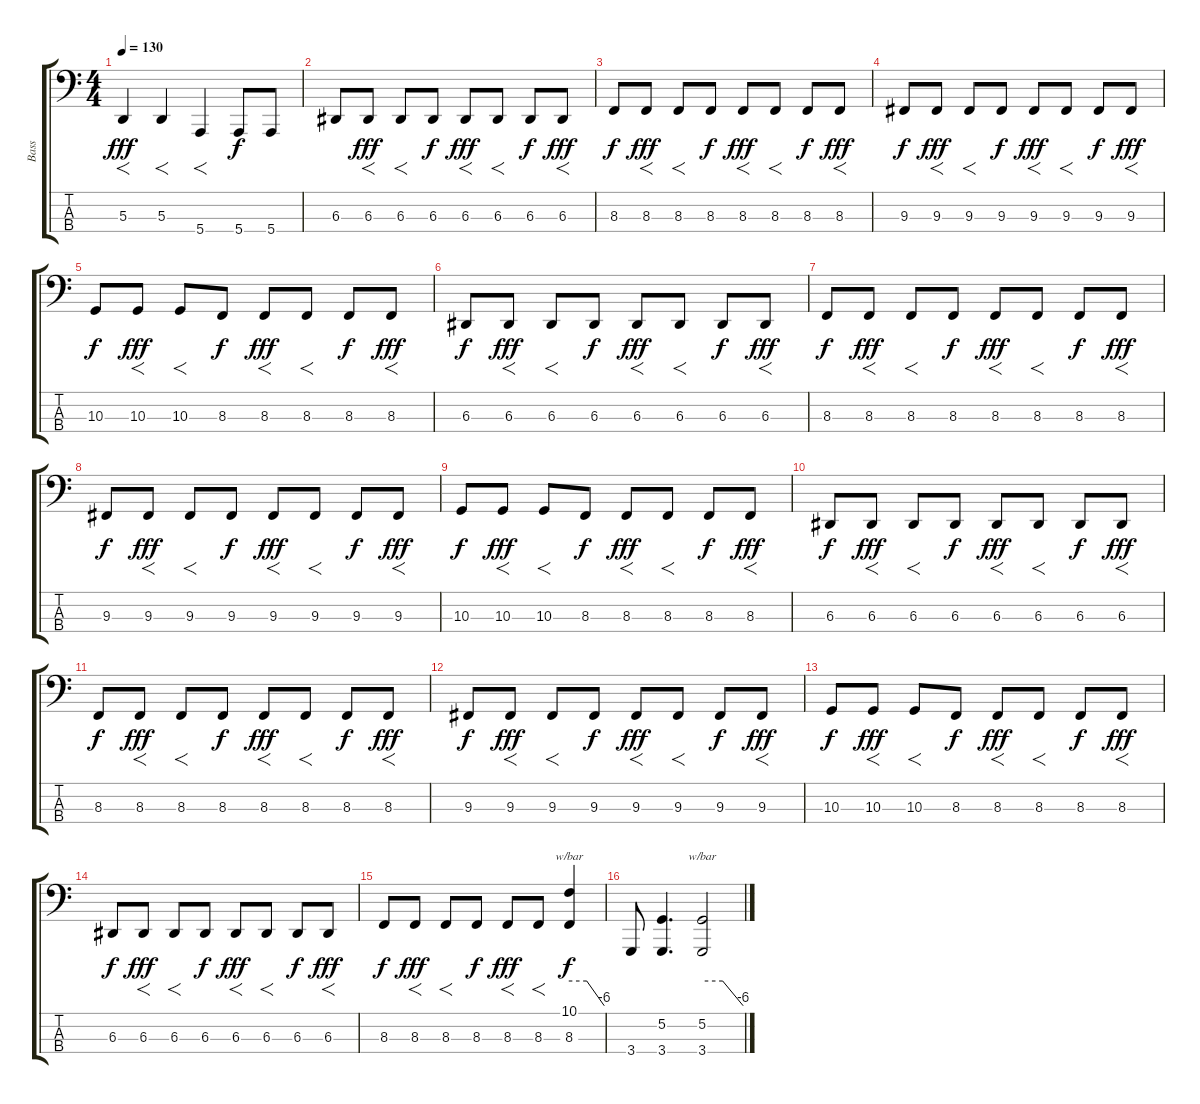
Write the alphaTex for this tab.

\track ("Bass" "Bass") {instrument lead2sawtooth}
\staff {score tabs}
\tuning (G2 D2 A1 E1) {hide}
\ts (4 4)
\tempo 130
\clef f4
\ks c
5.3.4{f dy fff} 5.3.4{f} 5.4.4{f} 5.4.8{dy f} 5.4.8 |
6.3.8 6.3.8{f dy fff} 6.3.8{f} 6.3.8{dy f} 6.3.8{f dy fff} 6.3.8{f} 6.3.8{dy f} 6.3.8{f dy fff} |
8.3.8{dy f} 8.3.8{f dy fff} 8.3.8{f} 8.3.8{dy f} 8.3.8{f dy fff} 8.3.8{f} 8.3.8{dy f} 8.3.8{f dy fff} |
9.3.8{dy f} 9.3.8{f dy fff} 9.3.8{f} 9.3.8{dy f} 9.3.8{f dy fff} 9.3.8{f} 9.3.8{dy f} 9.3.8{f dy fff} |
10.3.8{dy f} 10.3.8{f dy fff} 10.3.8{f} 8.3.8{dy f} 8.3.8{f dy fff} 8.3.8{f} 8.3.8{dy f} 8.3.8{f dy fff} |
6.3.8{dy f} 6.3.8{f dy fff} 6.3.8{f} 6.3.8{dy f} 6.3.8{f dy fff} 6.3.8{f} 6.3.8{dy f} 6.3.8{f dy fff} |
8.3.8{dy f} 8.3.8{f dy fff} 8.3.8{f} 8.3.8{dy f} 8.3.8{f dy fff} 8.3.8{f} 8.3.8{dy f} 8.3.8{f dy fff} |
9.3.8{dy f} 9.3.8{f dy fff} 9.3.8{f} 9.3.8{dy f} 9.3.8{f dy fff} 9.3.8{f} 9.3.8{dy f} 9.3.8{f dy fff} |
10.3.8{dy f} 10.3.8{f dy fff} 10.3.8{f} 8.3.8{dy f} 8.3.8{f dy fff} 8.3.8{f} 8.3.8{dy f} 8.3.8{f dy fff} |
6.3.8{dy f} 6.3.8{f dy fff} 6.3.8{f} 6.3.8{dy f} 6.3.8{f dy fff} 6.3.8{f} 6.3.8{dy f} 6.3.8{f dy fff} |
8.3.8{dy f} 8.3.8{f dy fff} 8.3.8{f} 8.3.8{dy f} 8.3.8{f dy fff} 8.3.8{f} 8.3.8{dy f} 8.3.8{f dy fff} |
9.3.8{dy f} 9.3.8{f dy fff} 9.3.8{f} 9.3.8{dy f} 9.3.8{f dy fff} 9.3.8{f} 9.3.8{dy f} 9.3.8{f dy fff} |
10.3.8{dy f} 10.3.8{f dy fff} 10.3.8{f} 8.3.8{dy f} 8.3.8{f dy fff} 8.3.8{f} 8.3.8{dy f} 8.3.8{f dy fff} |
6.3.8{dy f} 6.3.8{f dy fff} 6.3.8{f} 6.3.8{dy f} 6.3.8{f dy fff} 6.3.8{f} 6.3.8{dy f} 6.3.8{f dy fff} |
8.3.8{dy f} 8.3.8{f dy fff} 8.3.8{f} 8.3.8{dy f} 8.3.8{f dy fff} 8.3.8{f} (10.1 8.3).4{tbe (custom default 0 0 30 0 60 -24) dy f} |
3.4.8 (5.2 3.4).4{d} (5.2 3.4).2{tbe (custom default 0 0 30 0 60 -24)}
